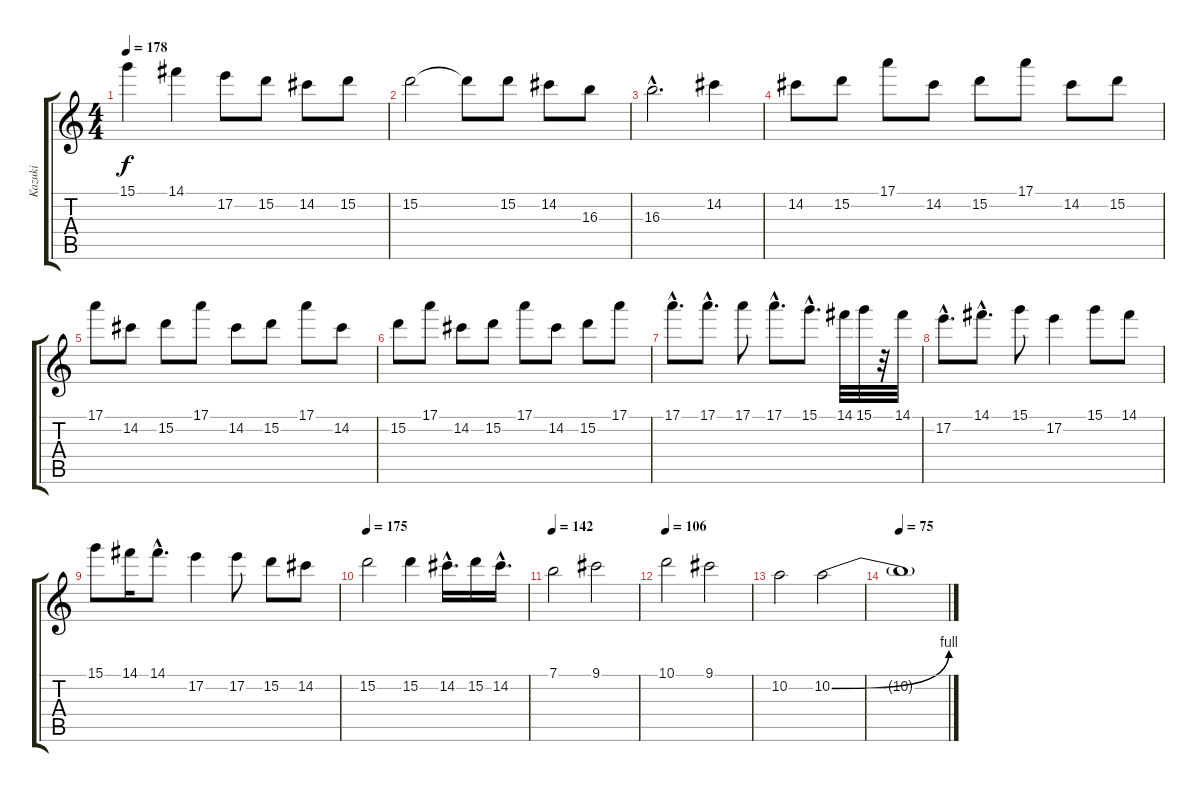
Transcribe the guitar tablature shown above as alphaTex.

\track ("Kazuki" "Kazuki") {instrument distortionguitar}
\staff {score tabs}
\tuning (E4 B3 G3 D3 A2 E2) {hide}
\ts (4 4)
\tempo 178
\clef g2
\ks c
15.1{t}.4{dy f} 14.1.4 17.2.8 15.2.8 14.2.8 15.2.8 |
15.2.2 15.2{t}.8 15.2.8 14.2.8 16.3.8 |
16.3{hac}.2{d} 14.2.4 |
14.2.8 15.2.8 17.1.8 14.2.8 15.2.8 17.1.8 14.2.8 15.2.8 |
17.1.8 14.2.8 15.2.8 17.1.8 14.2.8 15.2.8 17.1.8 14.2.8 |
15.2.8 17.1.8 14.2.8 15.2.8 17.1.8 14.2.8 15.2.8 17.1.8 |
17.1{hac}.8{d} 17.1{hac}.8{d} 17.1.8 17.1{hac}.8{d} 15.1{hac}.8{d} 14.1.32 15.1.32 r.32 14.1.32 |
17.2{hac}.8{d} 14.1{hac}.8{d} 15.1.8 17.2.4 15.1.8 14.1.8 |
15.1.8 14.1.16 14.1{hac}.8{d} 17.2.4 17.2.8 15.2.8 14.2.8 |
\tempo 175
15.2.2 15.2.4 14.2{hac}.16{d} 15.2.16 14.2{hac}.16{d} |
\tempo 142
7.1.2 9.1.2 |
\tempo 106
10.1.2 9.1.2 |
10.2.2 10.2{be (bend 0 0 60 4)}.2 |
\tempo 75
10.2{t}.1
